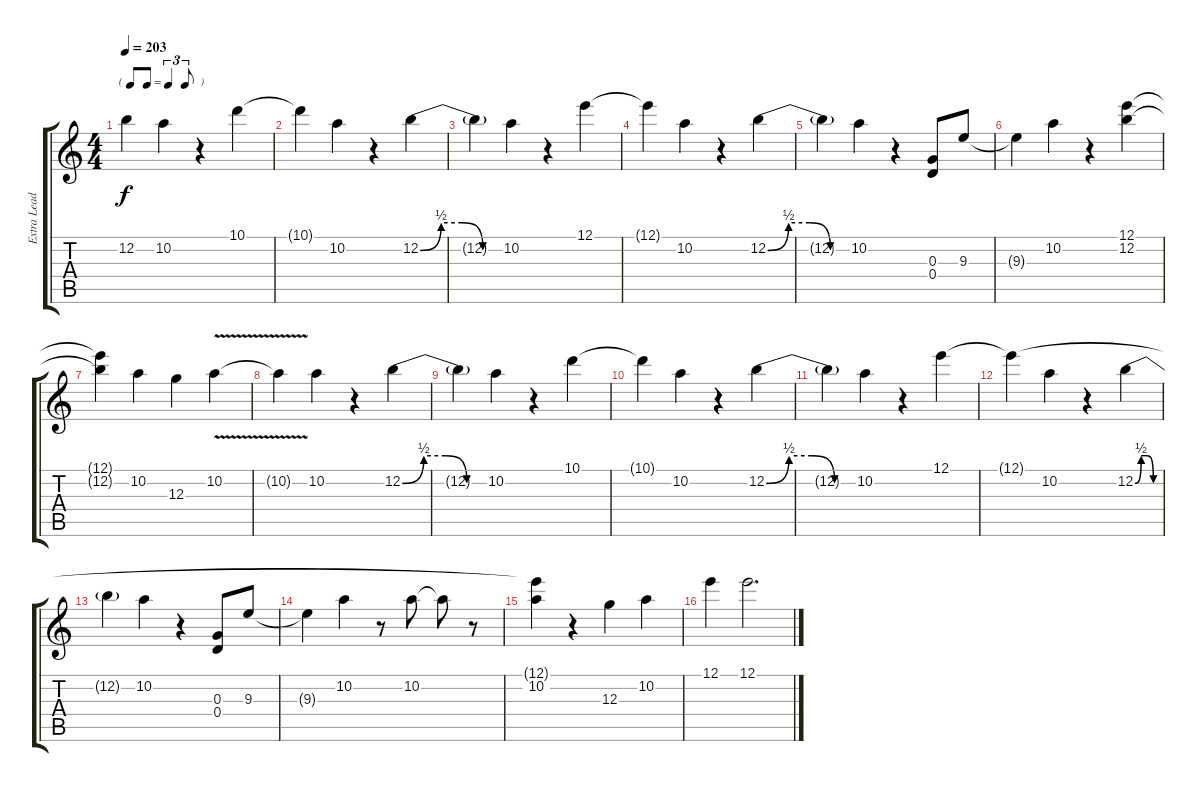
\track ("Extra Lead" "Extra Lead") {instrument overdrivenguitar}
\staff {score tabs}
\tuning (E4 B3 G3 D3 A2 E2) {hide}
\ts (4 4)
\tf triplet8th
\tempo 203
\clef g2
\ks c
12.2{t}.4{dy f} 10.2.4 r.4 10.1.4 |
10.1{t}.4 10.2.4 r.4 12.2{be (custom 0 0 15 2 30 2 45 0 60 0)}.4 |
12.2{t}.4 10.2.4 r.4 12.1.4 |
12.1{t}.4 10.2.4 r.4 12.2{be (custom 0 0 15 2 30 2 45 0 60 0)}.4 |
12.2{t}.4 10.2.4 r.4 (0.3 0.4).8 9.3.8 |
9.3{t}.4 10.2.4 r.4 (12.1 12.2).4 |
(12.1{t} 12.2{t}).4 10.2.4 12.3.4 10.2{v}.4 |
10.2{t}.4 10.2.4 r.4 12.2{be (custom 0 0 15 2 30 2 45 0 60 0)}.4 |
12.2{t}.4 10.2.4 r.4 10.1.4 |
10.1{t}.4 10.2.4 r.4 12.2{be (custom 0 0 15 2 30 2 45 0 60 0)}.4 |
12.2{t}.4 10.2.4 r.4 12.1.4 |
12.1{t}.4 10.2.4 r.4 12.2{be (custom 0 0 15 2 30 2 45 0 60 0)}.4 |
12.2{t}.4 10.2.4 r.4 (0.3 0.4).8 9.3.8 |
9.3{t}.4 10.2.4 r.8 10.2.8 10.2{t}.8 r.8 |
(12.1{t} 10.2).4 r.4 12.3.4 10.2.4 |
12.1.4 12.1.2{d}
